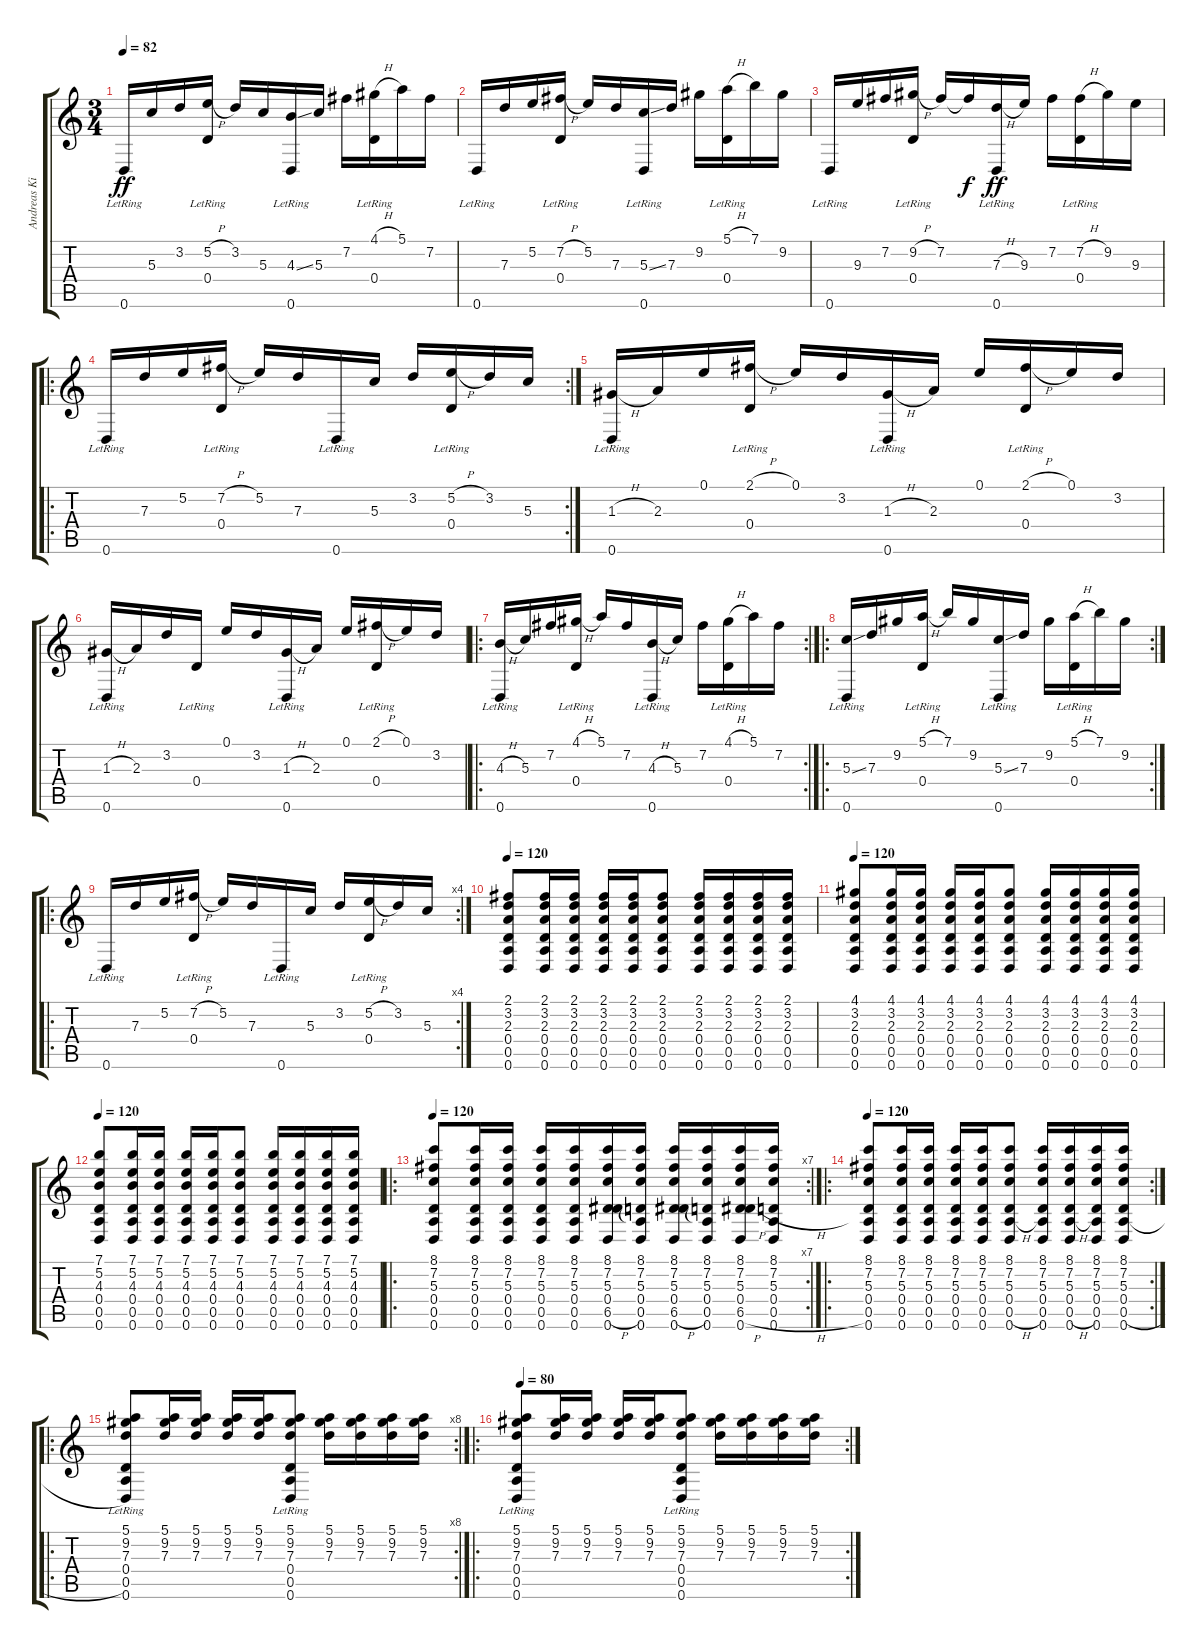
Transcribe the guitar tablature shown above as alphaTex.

\track ("Andreas Kisser(12-string)" "Andreas Ki") {instrument acousticguitarsteel}
\staff {score tabs}
\tuning (E4 B3 G3 D3 A2 D2) {hide}
\ts (3 4)
\tempo 82
\clef g2
\ks c
0.6{lr}.16{dy ff} 5.3.16 3.2.16 (5.2{h} 0.4{lr}).16 3.2.16 5.3.16 (4.3{ss} 0.6{lr}).16 5.3.16 7.2.16 (4.1{h} 0.4{lr}).16 5.1.16 7.2.16 |
0.6{lr}.16 7.3.16 5.2.16 (7.2{h} 0.4{lr}).16 5.2.16 7.3.16 (5.3{ss} 0.6{lr}).16 7.3.16 9.2.16 (5.1{h} 0.4{lr}).16 7.1.16 9.2.16 |
0.6{lr}.16 9.3.16 7.2.16 (9.2{h} 0.4{lr}).16 7.2.16 7.2{t}.16{dy f} (7.3{h} 0.6{lr}).16{dy ff} 9.3.16 7.2.16 (7.2{h} 0.4{lr}).16 9.2.16 9.3.16 |
\ro
\rc 2
0.6{lr}.16 7.3.16 5.2.16 (7.2{h} 0.4{lr}).16 5.2.16 7.3.16 0.6{lr}.16 5.3.16 3.2.16 (5.2{h} 0.4{lr}).16 3.2.16 5.3.16 |
(1.3{h} 0.6{lr}).16 2.3.16 0.1.16 (2.1{h} 0.4{lr}).16 0.1.16 3.2.16 (1.3{h} 0.6{lr}).16 2.3.16 0.1.16 (2.1{h} 0.4{lr}).16 0.1.16 3.2.16 |
(1.3{h} 0.6{lr}).16 2.3.16 3.2.16 0.4{lr}.16 0.1.16 3.2.16 (1.3{h} 0.6{lr}).16 2.3.16 0.1.16 (2.1{h} 0.4{lr}).16 0.1.16 3.2.16 |
\ro
\rc 2
(4.3{h} 0.6{lr}).16 5.3.16 7.2.16 (4.1{h} 0.4{lr}).16 5.1.16 7.2.16 (4.3{h} 0.6{lr}).16 5.3.16 7.2.16 (4.1{h} 0.4{lr}).16 5.1.16 7.2.16 |
\ro
\rc 2
(5.3{ss} 0.6{lr}).16 7.3.16 9.2.16 (5.1{h} 0.4{lr}).16 7.1.16 9.2.16 (5.3{ss} 0.6{lr}).16 7.3.16 9.2.16 (5.1{h} 0.4{lr}).16 7.1.16 9.2.16 |
\ro
\rc 4
0.6{lr}.16 7.3.16 5.2.16 (7.2{h} 0.4{lr}).16 5.2.16 7.3.16 0.6{lr}.16 5.3.16 3.2.16 (5.2{h} 0.4{lr}).16 3.2.16 5.3.16 |
\tempo 120
(2.1 3.2 2.3 0.4 0.5 0.6).8 (2.1 3.2 2.3 0.4 0.5 0.6).16 (2.1 3.2 2.3 0.4 0.5 0.6).16 (2.1 3.2 2.3 0.4 0.5 0.6).16 (2.1 3.2 2.3 0.4 0.5 0.6).16 (2.1 3.2 2.3 0.4 0.5 0.6).8 (2.1 3.2 2.3 0.4 0.5 0.6).16 (2.1 3.2 2.3 0.4 0.5 0.6).16 (2.1 3.2 2.3 0.4 0.5 0.6).16 (2.1 3.2 2.3 0.4 0.5 0.6).16 |
\tempo 120
(4.1 3.2 2.3 0.4 0.5 0.6).8 (4.1 3.2 2.3 0.4 0.5 0.6).16 (4.1 3.2 2.3 0.4 0.5 0.6).16 (4.1 3.2 2.3 0.4 0.5 0.6).16 (4.1 3.2 2.3 0.4 0.5 0.6).16 (4.1 3.2 2.3 0.4 0.5 0.6).8 (4.1 3.2 2.3 0.4 0.5 0.6).16 (4.1 3.2 2.3 0.4 0.5 0.6).16 (4.1 3.2 2.3 0.4 0.5 0.6).16 (4.1 3.2 2.3 0.4 0.5 0.6).16 |
\tempo 120
(7.1 5.2 4.3 0.4 0.5 0.6).8 (7.1 5.2 4.3 0.4 0.5 0.6).16 (7.1 5.2 4.3 0.4 0.5 0.6).16 (7.1 5.2 4.3 0.4 0.5 0.6).16 (7.1 5.2 4.3 0.4 0.5 0.6).16 (7.1 5.2 4.3 0.4 0.5 0.6).8 (7.1 5.2 4.3 0.4 0.5 0.6).16 (7.1 5.2 4.3 0.4 0.5 0.6).16 (7.1 5.2 4.3 0.4 0.5 0.6).16 (7.1 5.2 4.3 0.4 0.5 0.6).16 |
\ro
\rc 7
\tempo 120
(8.1 7.2 5.3 0.4 0.5 0.6).8 (8.1 7.2 5.3 0.4 0.5 0.6).16 (8.1 7.2 5.3 0.4 0.5 0.6).16 (8.1 7.2 5.3 0.4 0.5 0.6).16 (8.1 7.2 5.3 0.4 0.5 0.6).16 (8.1 7.2 5.3 0.4 6.5{h} 0.6).16 (8.1 7.2 5.3 0.4 0.5 0.6).16 (8.1 7.2 5.3 0.4 6.5{h} 0.6).16 (8.1 7.2 5.3 0.4 0.5 0.6).16 (8.1 7.2 5.3 0.4 6.5{h} 0.6).16 (8.1 7.2 5.3 0.4 0.5{h} 0.6).16 |
\ro
\rc 2
\tempo 120
(8.1 7.2 5.3 0.4 0.5 0.6).8 (8.1 7.2 5.3 0.4 0.5 0.6).16 (8.1 7.2 5.3 0.4 0.5 0.6).16 (8.1 7.2 5.3 0.4 0.5 0.6).16 (8.1 7.2 5.3 0.4 0.5 0.6).16 (8.1 7.2 5.3 0.4 0.5{h} 0.6).8 (8.1 7.2 5.3 0.4 0.5 0.6).16 (8.1 7.2 5.3 0.4 0.5{h} 0.6).16 (8.1 7.2 5.3 0.4 0.5 0.6).16 (8.1 7.2 5.3 0.4 0.5{h} 0.6).16 |
\ro
\rc 8
(5.1 9.2 7.3 0.4{lr} 0.5{lr} 0.6{lr}).8 (5.1 9.2 7.3).16 (5.1 9.2 7.3).16 (5.1 9.2 7.3).16 (5.1 9.2 7.3).16 (5.1 9.2 7.3 0.4{lr} 0.5{lr} 0.6{lr}).8 (5.1 9.2 7.3).16 (5.1 9.2 7.3).16 (5.1 9.2 7.3).16 (5.1 9.2 7.3).16 |
\ro
\rc 2
\tempo 80
(5.1 9.2 7.3 0.4{lr} 0.5{lr} 0.6{lr}).8 (5.1 9.2 7.3).16 (5.1 9.2 7.3).16 (5.1 9.2 7.3).16 (5.1 9.2 7.3).16 (5.1 9.2 7.3 0.4{lr} 0.5{lr} 0.6{lr}).8 (5.1 9.2 7.3).16 (5.1 9.2 7.3).16 (5.1 9.2 7.3).16 (5.1 9.2 7.3).16
